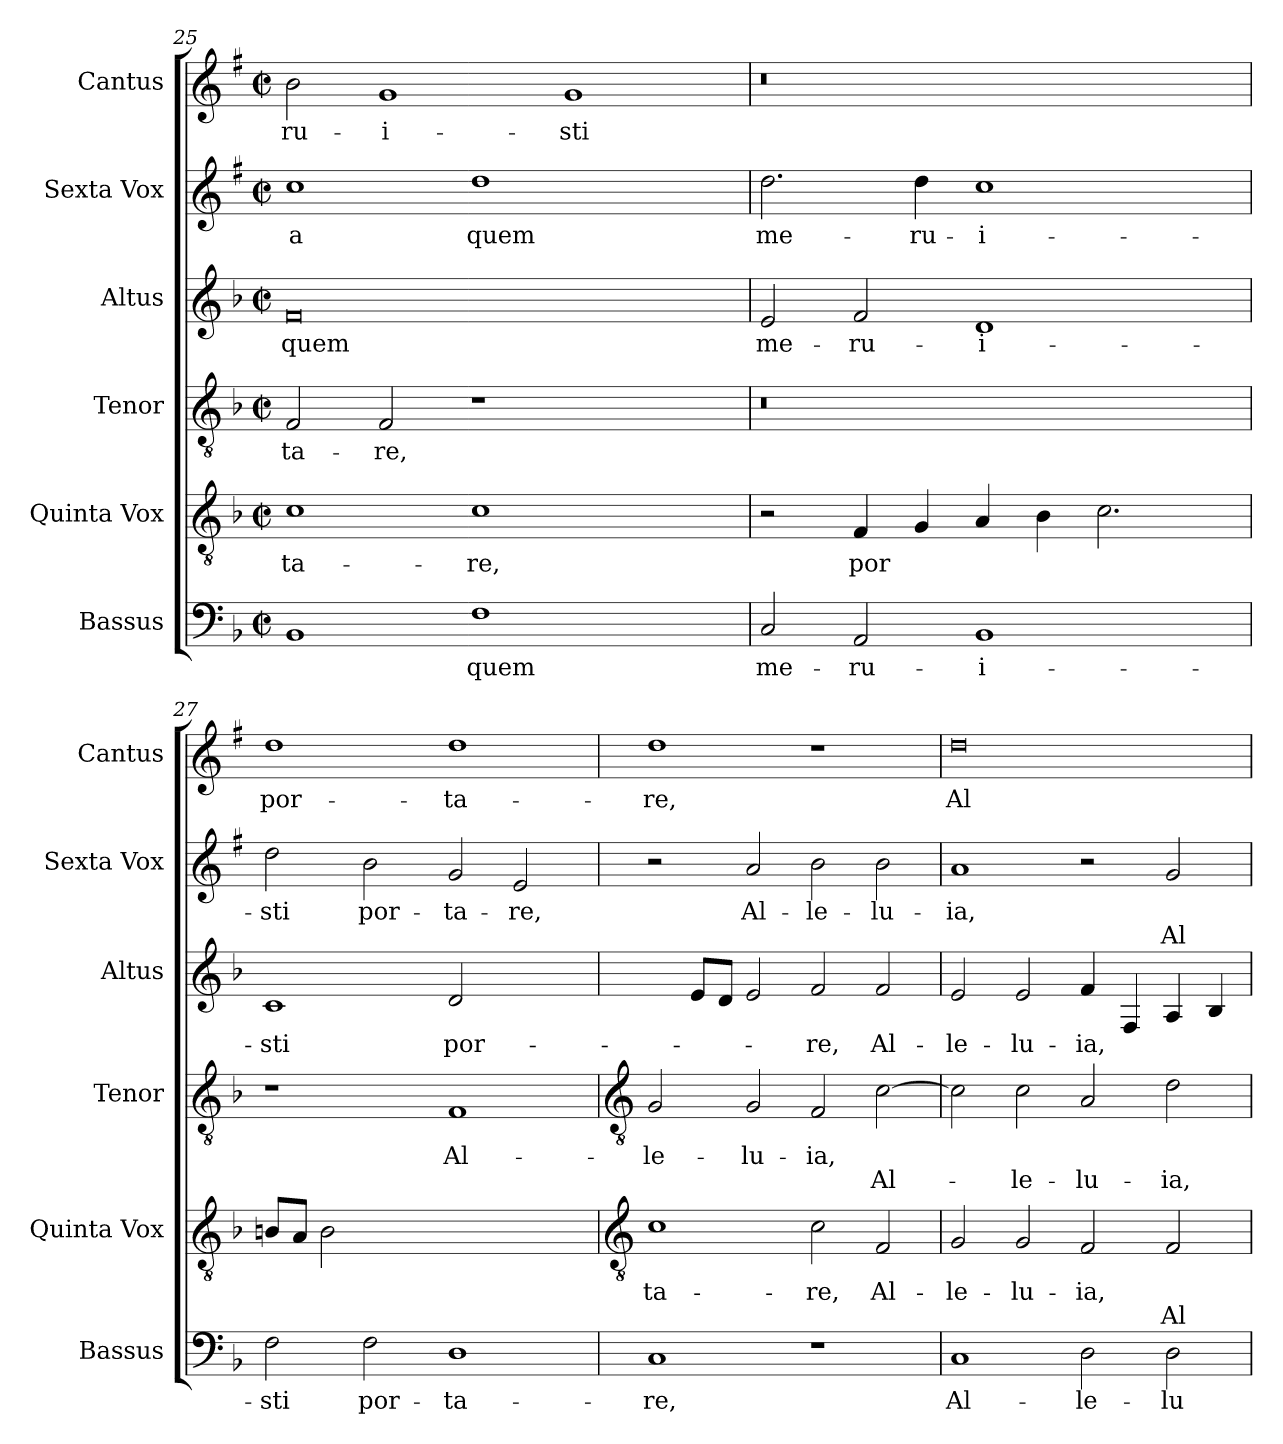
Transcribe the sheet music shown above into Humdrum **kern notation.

**kern	**text	**kern	**text	**text	**kern	**text	**text	**kern	**text	**kern	**text	**text	**kern	**text
*part6	*part6	*part5	*part5	*part5	*part4	*part4	*part4	*part3	*part3	*part2	*part2	*part2	*part1	*part1
*staff6	*staff6	*staff5	*staff5	*staff5	*staff4	*staff4	*staff4	*staff3	*staff3	*staff2	*staff2	*staff2	*staff1	*staff1
*I"Bassus	*	*I"Quinta Vox	*	*	*I"Tenor	*	*	*I"Altus	*	*I"Sexta Vox	*	*	*I"Cantus	*
*I'Bassus	*	*I'Quinta Vox	*	*	*I'Tenor	*	*	*I'Altus	*	*I'Sexta Vox	*	*	*I'Cantus	*
*clefF4	*	*clefGv2	*	*	*clefGv2	*	*	*clefG2	*	*clefG2	*	*	*clefG2	*
*	*	*	*	*	*	*	*	*	*	*ITrd1c2	*	*	*ITrd1c2	*
*k[b-]	*	*k[b-]	*	*	*k[b-]	*	*	*k[b-]	*	*k[b-]	*	*	*k[b-]	*
*F:	*	*F:	*	*	*F:	*	*	*F:	*	*F:	*	*	*F:	*
*M4/2	*	*M4/2	*	*	*M4/2	*	*	*M4/2	*	*M4/2	*	*	*M4/2	*
*met(c|)	*	*met(c|)	*	*	*met(c|)	*	*	*met(c|)	*	*met(c|)	*	*	*met(c|)	*
=25	=25	=25	=25	=25	=25	=25	=25	=25	=25	=25	=25	=25	=25	=25
!	!	!	!LO:LY:b	!	!	!LO:LY:b	!	!	!LO:LY:b	!	!LO:LY:b	!	!	!LO:LY:b
1BB-	.	1c	-ta-	.	2F	-ta-	.	0f	quem	1b-	-a	.	2a	-ru-
!	!	!	!	!	!	!LO:LY:b	!	!	!	!	!	!	!	!LO:LY:b
.	.	.	.	.	2F	-re,	.	.	.	.	.	.	1f	-i-
!	!LO:LY:b	!	!LO:LY:b	!	!	!	!	!	!	!	!LO:LY:b	!	!	!
1F	quem	1c	-re,	.	1r	.	.	.	.	1cc	quem	.	.	.
!	!	!	!	!	!	!	!	!	!	!	!	!	!	!LO:LY:b
.	.	.	.	.	.	.	.	.	.	.	.	.	1f	-sti
2ryy	.	2ryy	.	.	2ryy	.	.	2ryy	.	2ryy	.	.	.	.
=26	=26	=26	=26	=26	=26	=26	=26	=26	=26	=26	=26	=26	=26	=26
!	!LO:LY:b	!	!	!	!	!	!	!	!LO:LY:b	!	!LO:LY:b	!	!	!
2C	me-	2r	.	.	0r	.	.	2e	me-	2.cc	me-	.	0r	.
!	!LO:LY:b	!	!LO:LY:b	!	!	!	!	!	!LO:LY:b	!	!	!	!	!
2AA	-ru-	4F	por	.	.	.	.	2f	-ru-	.	.	.	.	.
!	!	!	!	!	!	!	!	!	!	!	!LO:LY:b	!	!	!
.	.	4G	.	.	.	.	.	.	.	4cc	-ru-	.	.	.
!	!LO:LY:b	!	!	!	!	!	!	!	!LO:LY:b	!	!LO:LY:b	!	!	!
1BB-	-i-	4A	.	.	.	.	.	1d	-i-	1b-	-i-	.	.	.
.	.	4B-	.	.	.	.	.	.	.	.	.	.	.	.
.	.	2.c	.	.	.	.	.	.	.	.	.	.	.	.
4ryy	.	.	.	.	4ryy	.	.	4ryy	.	4ryy	.	.	4ryy	.
!!LO:LB:g=z
=27	=27	=27	=27	=27	=27	=27	=27	=27	=27	=27	=27	=27	=27	=27
!	!LO:LY:b	!	!	!	!	!	!	!	!LO:LY:b	!	!LO:LY:b	!	!	!LO:LY:b
2F	-sti	8BL	.	.	1r	.	.	1c	-sti	2cc	-sti	.	1cc	por-
.	.	8AJ	.	.	.	.	.	.	.	.	.	.	.	.
.	.	2B	.	.	.	.	.	.	.	.	.	.	.	.
!	!LO:LY:b	!	!	!	!	!	!	!	!	!	!LO:LY:b	!	!	!
2F	por-	.	.	.	.	.	.	.	.	2a	por-	.	.	.
.	.	1ryy	.	.	.	.	.	.	.	.	.	.	.	.
!	!LO:LY:b	!	!	!	!	!LO:LY:b	!	!	!LO:LY:b	!	!LO:LY:b	!	!	!LO:LY:b
1D	-ta-	.	.	.	1F	Al-	.	2d	por-	2f	-ta-	.	1cc	-ta-
!	!	!	!	!	!	!	!	!	!LO:LY:b	!	!LO:LY:b	!	!	!
.	.	.	.	.	.	.	.	[2fyy	-ta-	2d	-re,	.	.	.
.	.	4ryy	.	.	.	.	.	.	.	.	.	.	.	.
!!LO:LB:g=z
=28	=28	=28	=28	=28	=28	=28	=28	=28	=28	=28	=28	=28	=28	=28
*	*	*clefGv2	*	*	*clefGv2	*	*	*	*	*	*	*	*	*
!	!LO:LY:b	!	!LO:LY:b	!	!	!LO:LY:b	!	!	!	!	!	!	!	!LO:LY:b
1C	-re,	1c	ta-	.	2G	-le-	.	4fyy]	.	2r	.	.	1cc	-re,
.	.	.	.	.	.	.	.	8eL	.	.	.	.	.	.
.	.	.	.	.	.	.	.	8dJ	.	.	.	.	.	.
!	!	!	!	!	!	!LO:LY:b	!	!	!	!	!LO:LY:b	!	!	!
.	.	.	.	.	2G	-lu-	.	2e	.	2g	Al-	.	.	.
!	!	!	!LO:LY:b	!	!	!LO:LY:b	!	!	!LO:LY:b	!	!LO:LY:b	!	!	!
1r	.	2c	-re,	.	2F	-ia,	.	2f	-re,	2a	-le-	.	1r	.
!	!	!	!LO:LY:b	!	!	!	!LO:LY:b	!	!LO:LY:b	!	!LO:LY:b	!	!	!
.	.	2F	Al-	.	[2c	.	Al-	2f	Al-	2a	-lu-	.	.	.
=29	=29	=29	=29	=29	=29	=29	=29	=29	=29	=29	=29	=29	=29	=29
!	!LO:LY:b	!	!LO:LY:b	!	!	!	!	!	!LO:LY:b	!	!LO:LY:b	!	!	!LO:LY:b
1C	Al-	2G	-le-	.	2c]	.	.	2e	-le-	1g	-ia,	.	0cc	Al-
!	!	!	!LO:LY:b	!	!	!	!LO:LY:b	!	!LO:LY:b	!	!	!	!	!
.	.	2G	-lu-	.	2c	.	-le-	2e	-lu-	.	.	.	.	.
!	!LO:LY:b	!	!LO:LY:b	!	!	!	!LO:LY:b	!	!LO:LY:b	!	!	!	!	!
2D	-le-	2F	-ia,	.	2A	.	-lu-	4f	-ia,	2r	.	.	.	.
.	.	.	.	.	.	.	.	4F	.	.	.	.	.	.
!	!LO:LY:b	!	!	!LO:LY:b	!	!	!LO:LY:b	!	!	!	!	!LO:LY:b	!	!
2D	-lu-	2F	.	Al-	2d	.	-ia,	4A	.	2f	.	Al-	.	.
.	.	.	.	.	.	.	.	4B-	.	.	.	.	.	.
=	=	=	=	=	=	=	=	=	=	=	=	=	=	=
*-	*-	*-	*-	*-	*-	*-	*-	*-	*-	*-	*-	*-	*-	*-
